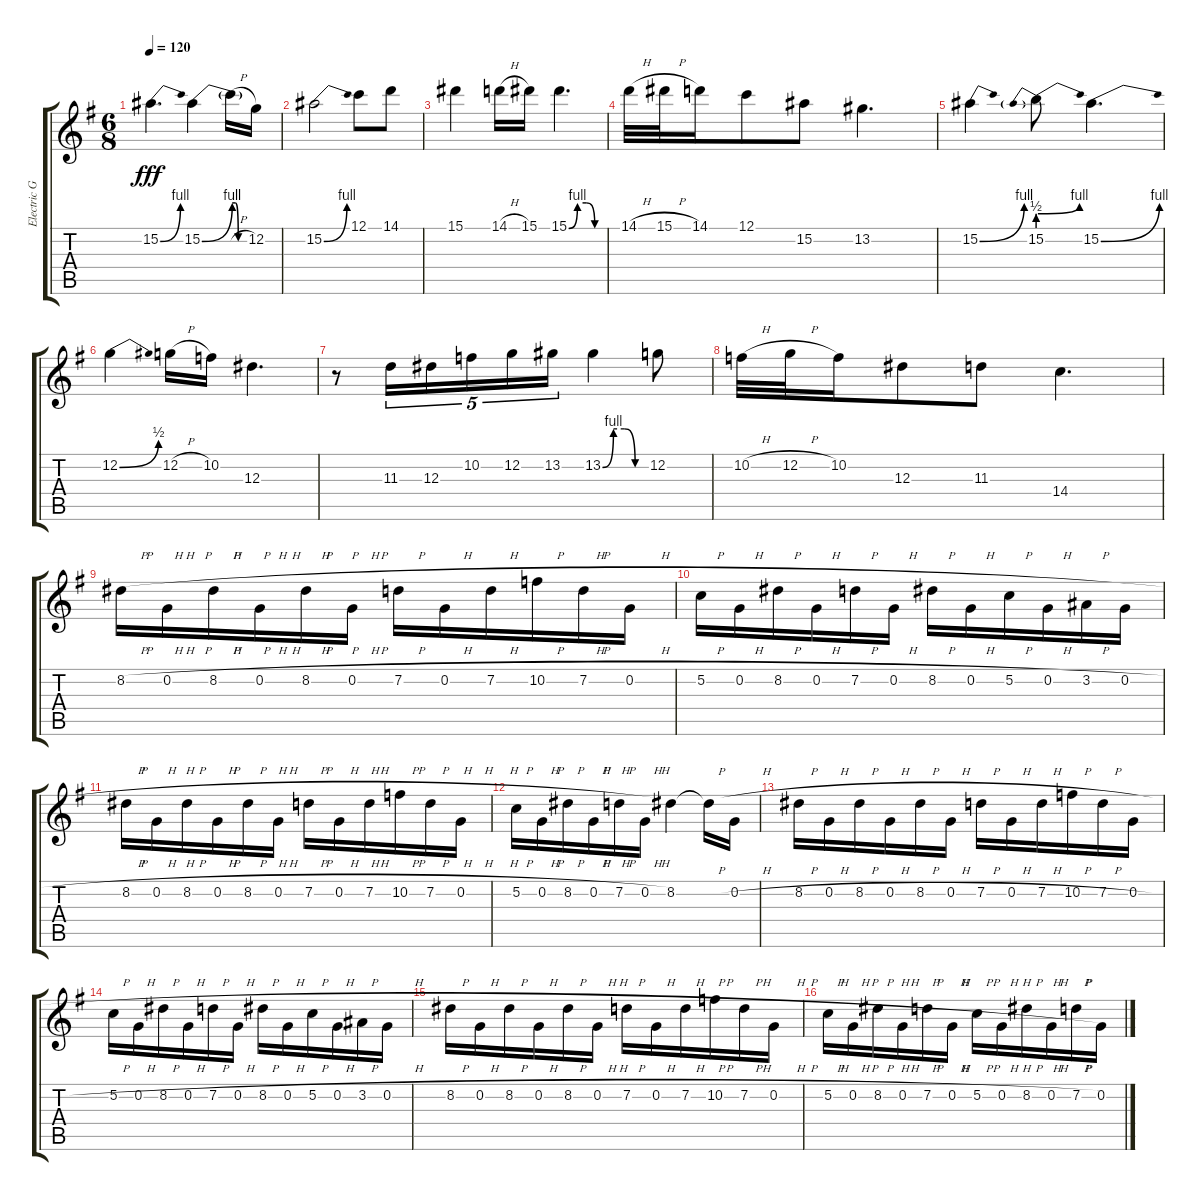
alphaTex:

\track ("Electric Guitar 1" "Electric G") {instrument distortionguitar}
\staff {score tabs}
\tuning (C4 G3 Eb3 Bb2 F2 C2) {hide}
\ts (6 8)
\tempo 120
\clef g2
\ks eminor
15.2{be (bend 0 0 60 4)}.4{d dy fff} 15.2{be (bend 0 0 60 4)}.4 15.2{be (custom 0 4 15 4 30 0 60 0) h t}.16 12.2.16 |
15.2{be (bend 0 0 60 4)}.2 12.1.8 14.1.8 |
15.1.4 14.1{h}.16 15.1.16 15.1{be (custom 0 0 15 4 30 4 45 0 60 0)}.4{d} |
14.1{h}.32 15.1{h}.32 14.1.16 12.1.8 15.2.8 13.2.4{d} |
15.2{be (bend 0 0 60 4)}.4 15.2{be (prebendbend 0 2 60 4)}.8 15.2{be (bend 0 0 60 4)}.4{d} |
12.2{be (bend 0 0 60 2)}.4 12.2{h}.16 10.2.16 12.3.4{d} |
r.8 11.3.16{tu (5 4)} 12.3.16{tu (5 4)} 10.2.16{tu (5 4)} 12.2.16{tu (5 4)} 13.2.16{tu (5 4)} 13.2{be (custom 0 0 15 4 30 4 45 0 60 0)}.4 12.2.8 |
10.2{h}.32 12.2{h}.32 10.2.16 12.3.8 11.3.8 14.4.4{d} |
8.2{h}.16 0.2{h}.16 8.2{h}.16 0.2{h}.16 8.2{h}.16 0.2{h}.16 7.2{h}.16 0.2{h}.16 7.2{h}.16 10.2{h}.16 7.2{h}.16 0.2{h}.16 |
5.2{h}.16 0.2{h}.16 8.2{h}.16 0.2{h}.16 7.2{h}.16 0.2{h}.16 8.2{h}.16 0.2{h}.16 5.2{h}.16 0.2{h}.16 3.2{h}.16 0.2{h}.16 |
8.2{h}.16 0.2{h}.16 8.2{h}.16 0.2{h}.16 8.2{h}.16 0.2{h}.16 7.2{h}.16 0.2{h}.16 7.2{h}.16 10.2{h}.16 7.2{h}.16 0.2{h}.16 |
5.2{h}.16 0.2{h}.16 8.2{h}.16 0.2{h}.16 7.2{h}.16 0.2{h}.16 8.2.4 8.2{h t}.16 0.2{h}.16 |
8.2{h}.16 0.2{h}.16 8.2{h}.16 0.2{h}.16 8.2{h}.16 0.2{h}.16 7.2{h}.16 0.2{h}.16 7.2{h}.16 10.2{h}.16 7.2{h}.16 0.2{h}.16 |
5.2{h}.16 0.2{h}.16 8.2{h}.16 0.2{h}.16 7.2{h}.16 0.2{h}.16 8.2{h}.16 0.2{h}.16 5.2{h}.16 0.2{h}.16 3.2{h}.16 0.2{h}.16 |
8.2{h}.16 0.2{h}.16 8.2{h}.16 0.2{h}.16 8.2{h}.16 0.2{h}.16 7.2{h}.16 0.2{h}.16 7.2{h}.16 10.2{h}.16 7.2{h}.16 0.2{h}.16 |
5.2{h}.16 0.2{h}.16 8.2{h}.16 0.2{h}.16 7.2{h}.16 0.2{h}.16 5.2{h}.16 0.2{h}.16 8.2{h}.16 0.2{h}.16 7.2{h}.16 0.2.16
